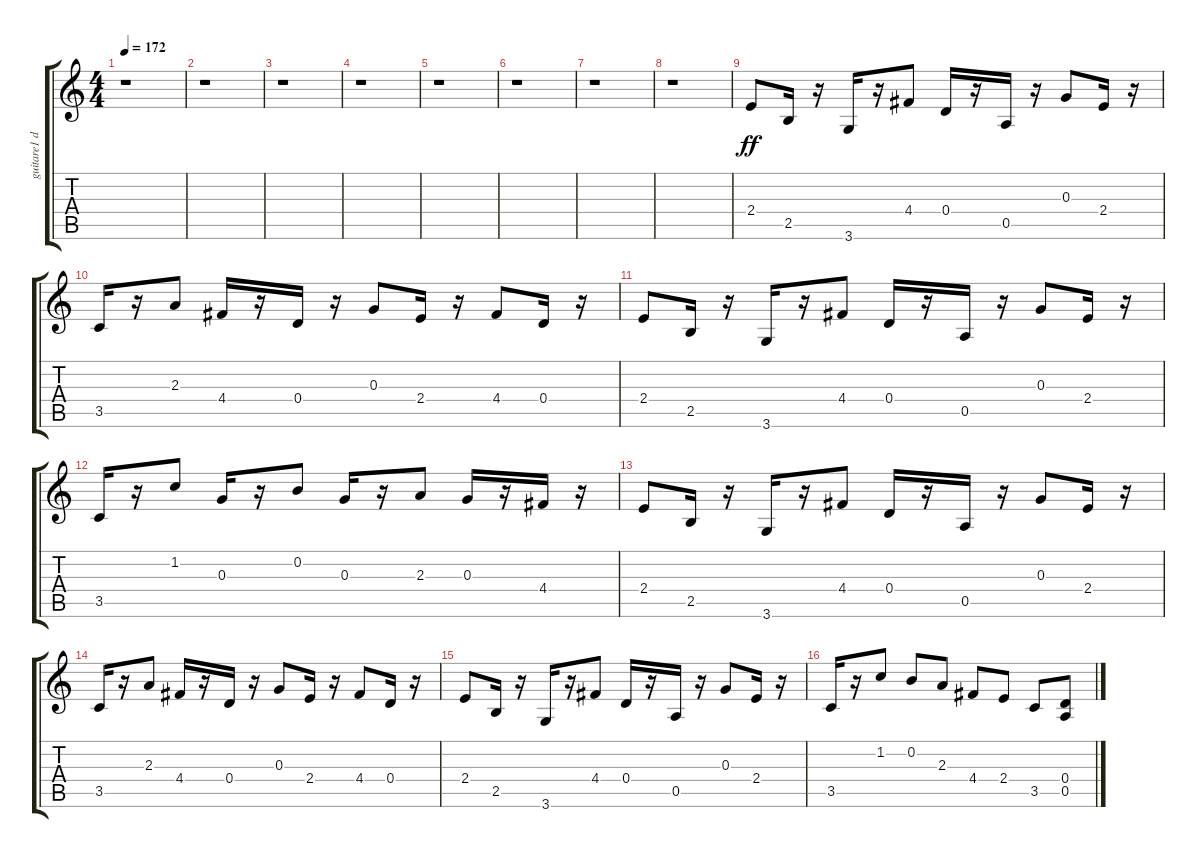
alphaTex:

\track ("guitare1 disto" "guitare1 d") {instrument distortionguitar}
\staff {score tabs}
\tuning (E4 B3 G3 D3 A2 E2) {hide}
\ts (4 4)
\tempo 172
\clef g2
\ks c
r.1{dy ff instrument distortionguitar} |
r.1 |
r.1 |
r.1 |
r.1 |
r.1 |
r.1 |
r.1 |
2.4.8 2.5.16 r.16 3.6.16 r.16 4.4.8 0.4.16 r.16 0.5.16 r.16 0.3.8 2.4.16 r.16 |
3.5.16 r.16 2.3.8 4.4.16 r.16 0.4.16 r.16 0.3.8 2.4.16 r.16 4.4.8 0.4.16 r.16 |
2.4.8 2.5.16 r.16 3.6.16 r.16 4.4.8 0.4.16 r.16 0.5.16 r.16 0.3.8 2.4.16 r.16 |
3.5.16 r.16 1.2.8 0.3.16 r.16 0.2.8 0.3.16 r.16 2.3.8 0.3.16 r.16 4.4.16 r.16 |
2.4.8 2.5.16 r.16 3.6.16 r.16 4.4.8 0.4.16 r.16 0.5.16 r.16 0.3.8 2.4.16 r.16 |
3.5.16 r.16 2.3.8 4.4.16 r.16 0.4.16 r.16 0.3.8 2.4.16 r.16 4.4.8 0.4.16 r.16 |
2.4.8 2.5.16 r.16 3.6.16 r.16 4.4.8 0.4.16 r.16 0.5.16 r.16 0.3.8 2.4.16 r.16 |
3.5.16 r.16 1.2.8 0.2.8 2.3.8 4.4.8 2.4.8 3.5.8 (0.4 0.5).8
